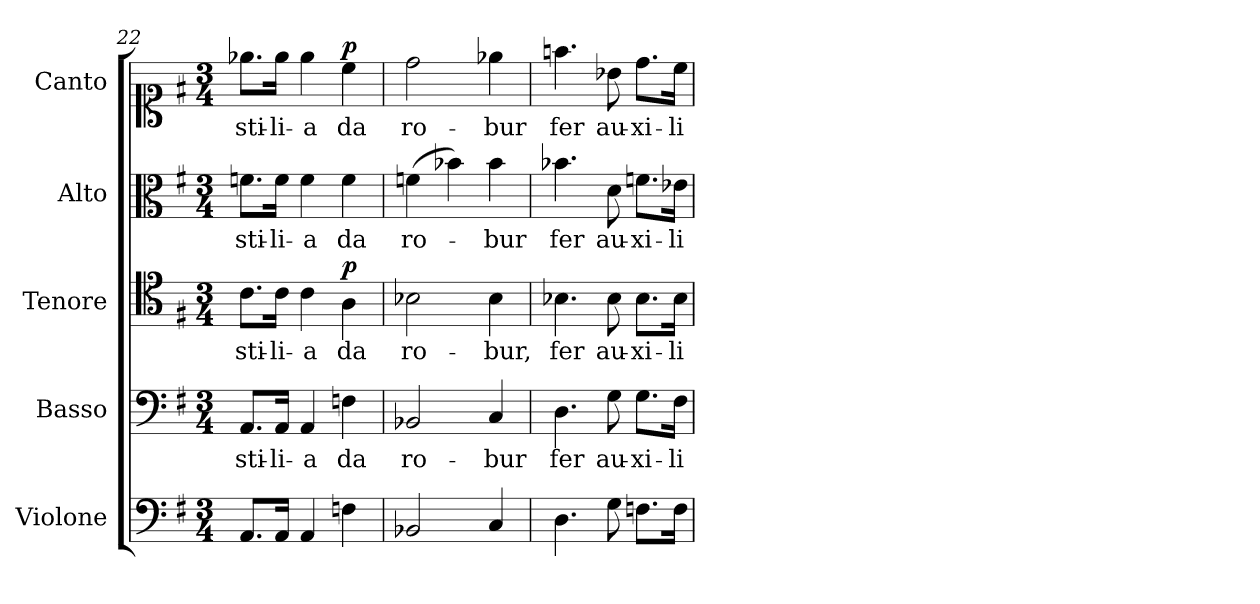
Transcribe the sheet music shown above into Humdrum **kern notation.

**kern	**kern	**text	**kern	**text	**dynam	**kern	**text	**kern	**text	**dynam
*part5	*part4	*part4	*part3	*part3	*part3	*part2	*part2	*part1	*part1	*part1
*staff5	*staff4	*staff4	*staff3	*staff3	*staff3	*staff2	*staff2	*staff1	*staff1	*staff1
*I"Violone	*I"Basso	*	*I"Tenore	*	*	*I"Alto	*	*I"Canto	*	*
*I'Vlne	*I'B	*	*I'T	*	*	*I'A	*	*I'C	*	*
*clefF4	*clefF4	*	*clefC4	*	*	*clefC3	*	*clefC1	*	*
*k[f#]	*k[f#]	*	*k[f#]	*	*	*k[f#]	*	*k[f#]	*	*
*G:	*G:	*	*G:	*	*	*G:	*	*G:	*	*
*M3/4	*M3/4	*	*M3/4	*	*	*M3/4	*	*M3/4	*	*
=22	=22	=22	=22	=22	=22	=22	=22	=22	=22	=22
8.AA/L	8.AA/L	-sti-	8.c\L	-sti-	.	8.fn\L	-sti-	8.ee-X\L	-sti-	.
16AA/Jk	16AA/Jk	-li-	16c\Jk	-li-	.	16f\Jk	-li-	16ee-\Jk	-li-	.
4AA/	4AA/	-a	4c\	-a	.	4f\	-a	4ee-\	-a	.
!	!	!	!	!	!LO:DY:a	!	!	!	!	!LO:DY:a
4Fn\	4Fn\	da	4A\	da	p	4f\	da	4cc\	da	p
=23	=23	=23	=23	=23	=23	=23	=23	=23	=23	=23
2BB-X/	2BB-X/	ro-	2B-X\	ro-	.	(4fn\	ro-	2dd\	ro-	.
.	.	.	.	.	.	4b-X\)	.	.	.	.
4C/	4C/	-bur	4B-\	-bur,	.	4b-\	-bur	4ee-X\	-bur	.
=24	=24	=24	=24	=24	=24	=24	=24	=24	=24	=24
4.D\	4.D\	fer	4.B-X\	fer	.	4.b-X\	fer	4.ffn\	fer	.
8G\	8G\	au-	8B-\	au-	.	8d\	au-	8b-X\	au-	.
8.Fn\L	8.G\L	-xi-	8.B-\L	-xi-	.	8.fn\L	-xi-	8.dd\L	-xi-	.
16F\Jk	16F#\Jk	-li-	16B-\Jk	-li-	.	16e-X\Jk	-li-	16cc\Jk	-li-	.
=	=	=	=	=	=	=	=	=	=	=
*-	*-	*-	*-	*-	*-	*-	*-	*-	*-	*-
